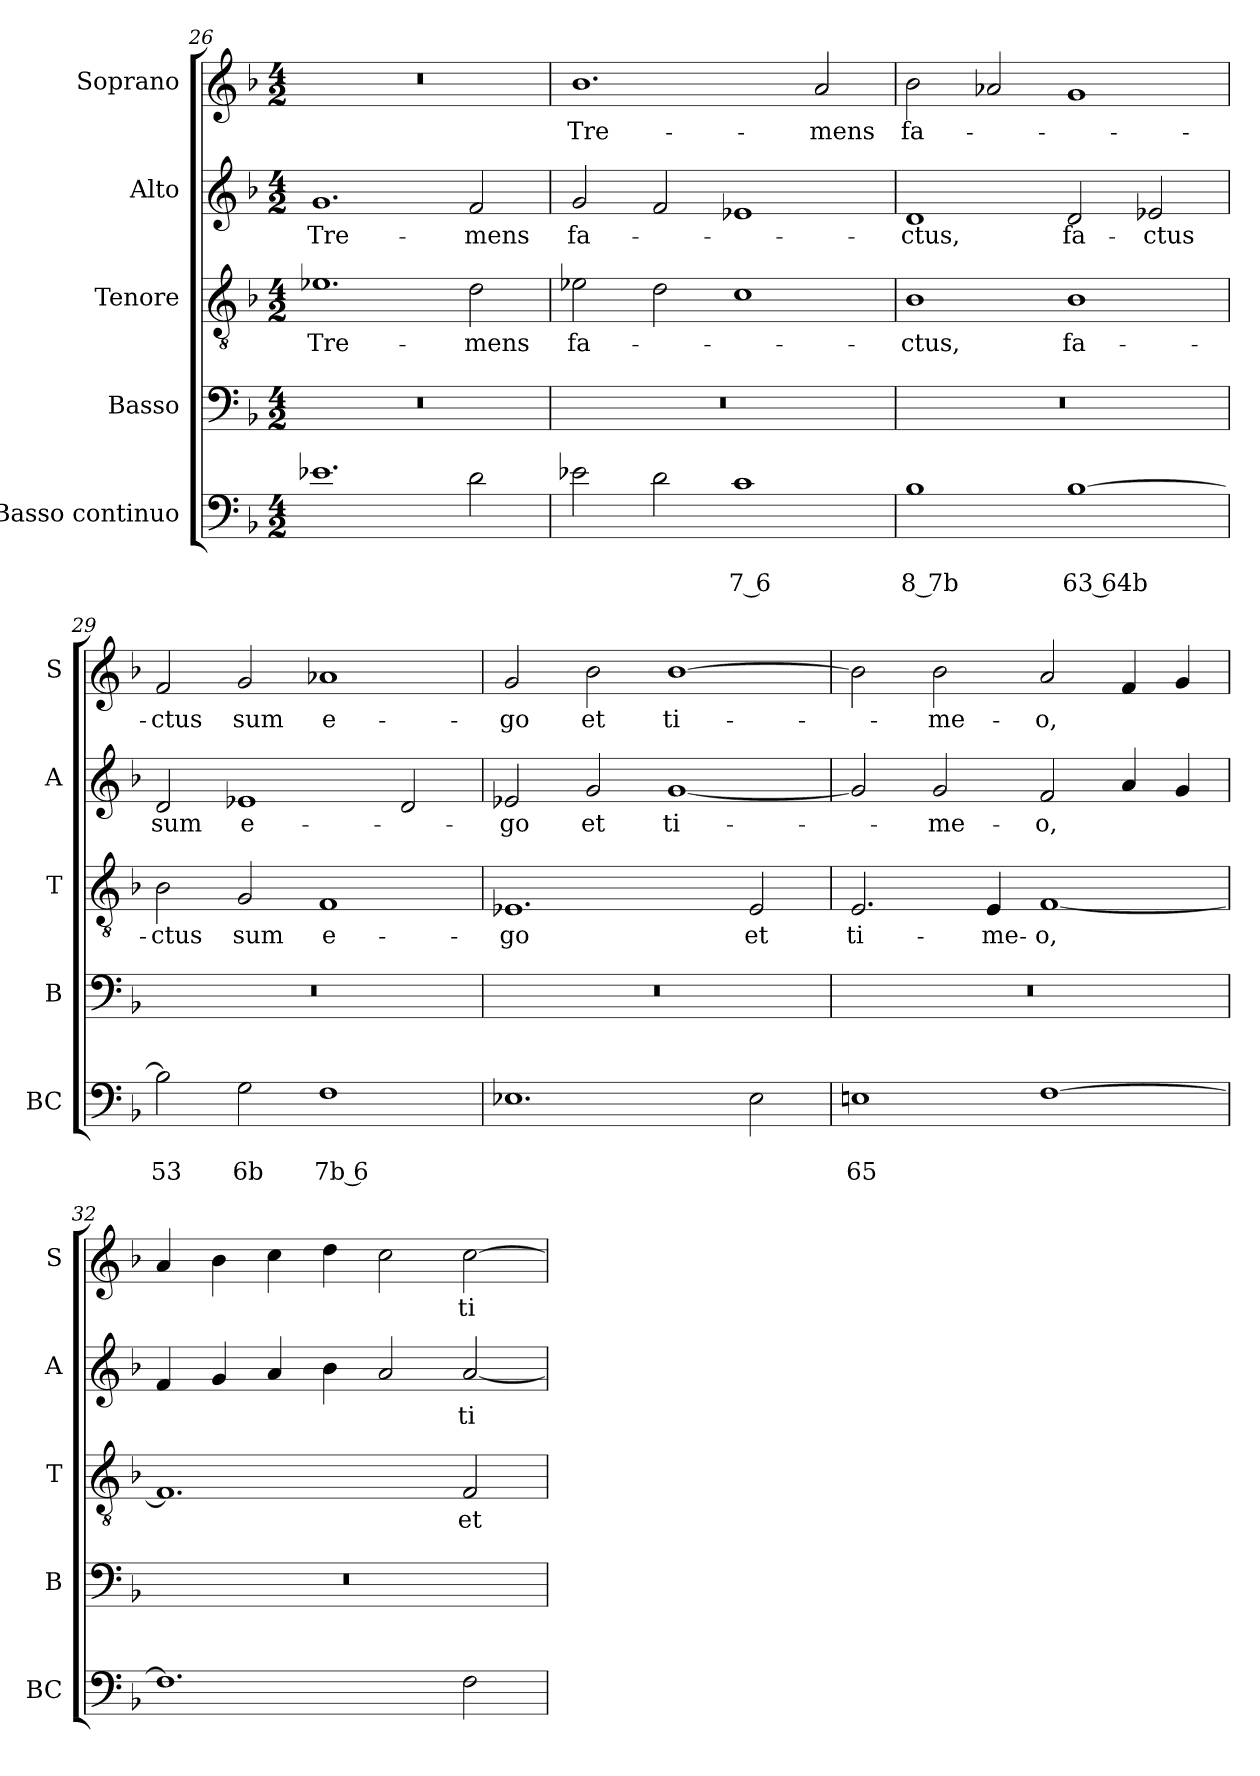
**kern	**text	**text	**kern	**kern	**text	**kern	**text	**kern	**text
*part5	*part5	*part5	*part4	*part3	*part3	*part2	*part2	*part1	*part1
*staff5	*staff5	*staff5	*staff4	*staff3	*staff3	*staff2	*staff2	*staff1	*staff1
*I"Basso continuo	*	*	*I"Basso	*I"Tenore	*	*I"Alto	*	*I"Soprano	*
*I'BC	*	*	*I'B	*I'T	*	*I'A	*	*I'S	*
!!LO:PB:g=z
*clefF4	*	*	*clefF4	*clefGv2	*	*clefG2	*	*clefG2	*
*k[b-]	*	*	*k[b-]	*k[b-]	*	*k[b-]	*	*k[b-]	*
*F:	*	*	*F:	*F:	*	*F:	*	*F:	*
*M4/2	*	*	*M4/2	*M4/2	*	*M4/2	*	*M4/2	*
=26	=26	=26	=26	=26	=26	=26	=26	=26	=26
!	!	!	!	!	!LO:LY:b	!	!	!	!
!	!	!	!	!	!	!	!LO:LY:b	!	!
1.e-X	.	.	0r	1.e-X	Tre-	1.g	Tre-	0r	.
!	!	!	!	!	!LO:LY:b	!	!	!	!
!	!	!	!	!	!	!	!LO:LY:b	!	!
2d\	.	.	.	2d\	-mens	2f/	-mens	.	.
=27	=27	=27	=27	=27	=27	=27	=27	=27	=27
!	!	!	!	!	!LO:LY:b	!	!	!	!
!	!	!	!	!	!	!	!LO:LY:b	!	!
!	!	!	!	!	!	!	!	!	!LO:LY:b
2e-X\	.	.	0r	2e-X\	fa-	2g/	fa-	1.b-	Tre-
2d\	.	.	.	2d\	.	2f/	.	.	.
!	!	!LO:LY:b	!	!	!	!	!	!	!
1c	.	7 6	.	1c	.	1e-X	.	.	.
!	!	!	!	!	!	!	!	!	!LO:LY:b
.	.	.	.	.	.	.	.	2a/	-mens
=28	=28	=28	=28	=28	=28	=28	=28	=28	=28
!	!	!LO:LY:b	!	!	!	!	!	!	!
!	!	!	!	!	!LO:LY:b	!	!	!	!
!	!	!	!	!	!	!	!LO:LY:b	!	!
!	!	!	!	!	!	!	!	!	!LO:LY:b
1B-	.	8 7b	0r	1B-	-ctus,	1d	-ctus,	2b-\	fa-
.	.	.	.	.	.	.	.	2a-X/	.
!	!	!LO:LY:b	!	!	!	!	!	!	!
!	!	!	!	!	!LO:LY:b	!	!	!	!
!	!	!	!	!	!	!	!LO:LY:b	!	!
[1B-	.	63 64b	.	1B-	fa-	2d/	fa-	1g	.
!	!	!	!	!	!	!	!LO:LY:b	!	!
.	.	.	.	.	.	2e-X/	-ctus	.	.
=29	=29	=29	=29	=29	=29	=29	=29	=29	=29
!	!	!LO:LY:b	!	!	!	!	!	!	!
!	!	!	!	!	!LO:LY:b	!	!	!	!
!	!	!	!	!	!	!	!LO:LY:b	!	!
!	!	!	!	!	!	!	!	!	!LO:LY:b
2B-\]	.	53	0r	2B-\	-ctus	2d/	sum	2f/	-ctus
!	!	!LO:LY:b	!	!	!	!	!	!	!
!	!	!	!	!	!LO:LY:b	!	!	!	!
!	!	!	!	!	!	!	!LO:LY:b	!	!
!	!	!	!	!	!	!	!	!	!LO:LY:b
2G\	.	6b	.	2G/	sum	1e-X	e-	2g/	sum
!	!	!LO:LY:b	!	!	!	!	!	!	!
!	!	!	!	!	!LO:LY:b	!	!	!	!
!	!	!	!	!	!	!	!	!	!LO:LY:b
1F	.	7b 6	.	1F	e-	.	.	1a-X	e-
.	.	.	.	.	.	2d/	.	.	.
=30	=30	=30	=30	=30	=30	=30	=30	=30	=30
!	!	!	!	!	!LO:LY:b	!	!	!	!
!	!	!	!	!	!	!	!LO:LY:b	!	!
!	!	!	!	!	!	!	!	!	!LO:LY:b
1.E-X	.	.	0r	1.E-X	-go	2e-X/	-go	2g/	-go
!	!	!	!	!	!	!	!LO:LY:b	!	!
!	!	!	!	!	!	!	!	!	!LO:LY:b
.	.	.	.	.	.	2g/	et	2b-\	et
!	!	!	!	!	!	!	!LO:LY:b	!	!
!	!	!	!	!	!	!	!	!	!LO:LY:b
.	.	.	.	.	.	[1g	ti-	[1b-	ti-
!	!	!	!	!	!LO:LY:b	!	!	!	!
2E-\	.	.	.	2E-/	et	.	.	.	.
=31	=31	=31	=31	=31	=31	=31	=31	=31	=31
!	!	!LO:LY:b	!	!	!	!	!	!	!
!	!	!	!	!	!LO:LY:b	!	!	!	!
1En	.	65	0r	2.E/	ti-	2g/]	.	2b-\]	.
!	!	!	!	!	!	!	!LO:LY:b	!	!
!	!	!	!	!	!	!	!	!	!LO:LY:b
.	.	.	.	.	.	2g/	-me-	2b-\	-me-
!	!	!	!	!	!LO:LY:b	!	!	!	!
.	.	.	.	4E/	-me-	.	.	.	.
!	!	!	!	!	!LO:LY:b	!	!	!	!
!	!	!	!	!	!	!	!LO:LY:b	!	!
!	!	!	!	!	!	!	!	!	!LO:LY:b
[1F	.	.	.	[1F	-o,	2f/	-o,	2a/	-o,
.	.	.	.	.	.	4a/	.	4f/	.
.	.	.	.	.	.	4g/	.	4g/	.
=32	=32	=32	=32	=32	=32	=32	=32	=32	=32
1.F]	.	.	0r	1.F]	.	4f/	.	4a/	.
.	.	.	.	.	.	4g/	.	4b-\	.
.	.	.	.	.	.	4a/	.	4cc\	.
.	.	.	.	.	.	4b-\	.	4dd\	.
.	.	.	.	.	.	2a/	.	2cc\	.
!	!	!	!	!	!LO:LY:b	!	!	!	!
!	!	!	!	!	!	!	!LO:LY:b	!	!
!	!	!	!	!	!	!	!	!	!LO:LY:b
2F\	.	.	.	2F/	et	[2a/	ti-	[2cc\	ti-
=	=	=	=	=	=	=	=	=	=
*-	*-	*-	*-	*-	*-	*-	*-	*-	*-
